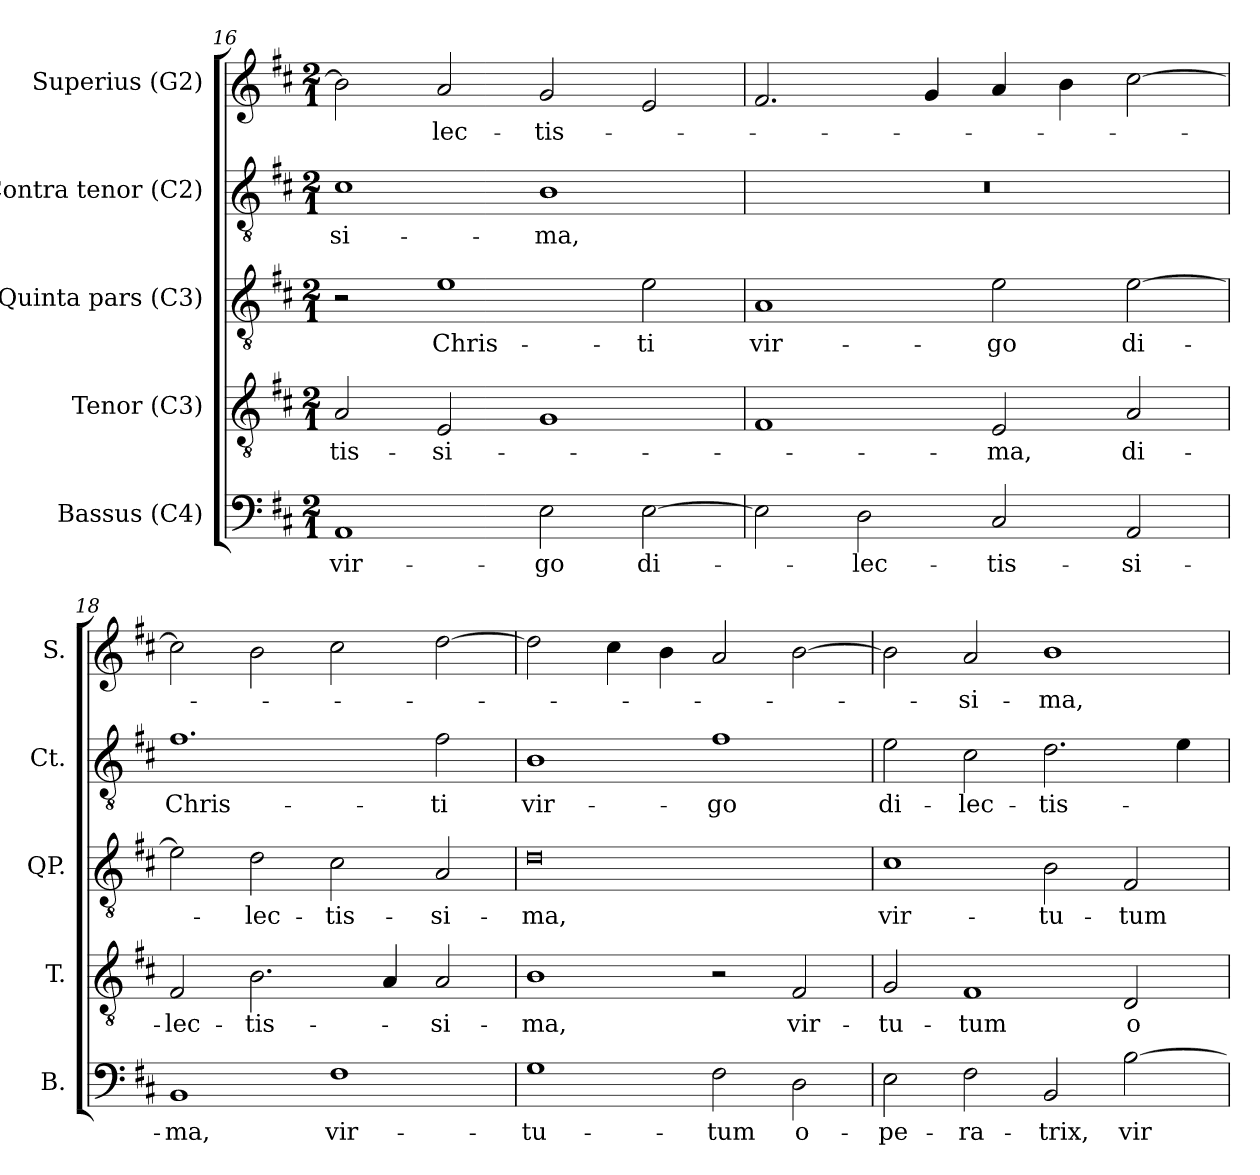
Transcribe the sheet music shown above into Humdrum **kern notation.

**kern	**text	**kern	**text	**kern	**text	**kern	**text	**kern	**text
*part5	*part5	*part4	*part4	*part3	*part3	*part2	*part2	*part1	*part1
*staff5	*staff5	*staff4	*staff4	*staff3	*staff3	*staff2	*staff2	*staff1	*staff1
*I"Bassus (C4)	*	*I"Tenor (C3)	*	*I"Quinta pars (C3)	*	*I"Contra tenor (C2)	*	*I"Superius (G2)	*
*I'B.	*	*I'T.	*	*I'QP.	*	*I'Ct.	*	*I'S.	*
*clefF4	*	*clefGv2	*	*clefGv2	*	*clefGv2	*	*clefG2	*
*	*	*ITrd7c12	*	*ITrd7c12	*	*	*	*	*
*k[f#c#]	*	*k[f#c#]	*	*k[f#c#]	*	*k[f#c#]	*	*k[f#c#]	*
*D:	*	*D:	*	*D:	*	*D:	*	*D:	*
*M2/1	*	*M2/1	*	*M2/1	*	*M2/1	*	*M2/1	*
=16	=16	=16	=16	=16	=16	=16	=16	=16	=16
!	!LO:LY:b:color=#000000	!	!	!	!	!	!	!	!
!	!	!	!LO:LY:b:color=#000000	!	!	!	!	!	!
!	!	!	!	!	!	!	!LO:LY:b:color=#000000	!	!
1AAi	vir-	2AAi/	-tis-	2r	.	1c#i	-si-	2bi\]	.
!	!	!	!LO:LY:b:color=#000000	!	!	!	!	!	!
!	!	!	!	!	!LO:LY:b:color=#000000	!	!	!	!
!	!	!	!	!	!	!	!	!	!LO:LY:b:color=#000000
.	.	2EEi/	-si-	1Ei	Chris-	.	.	2ai/	-lec-
!	!LO:LY:b:color=#000000	!	!	!	!	!	!	!	!
!	!	!	!	!	!	!	!LO:LY:b:color=#000000	!	!
!	!	!	!	!	!	!	!	!	!LO:LY:b:color=#000000
2Ei\	-go	1GGi	.	.	.	1Bi	-ma,	2gi/	-tis-
!	!LO:LY:b:color=#000000	!	!	!	!	!	!	!	!
!	!	!	!	!	!LO:LY:b:color=#000000	!	!	!	!
[2Ei\	di-	.	.	2Ei\	-ti	.	.	2ei/	.
!!LO:LB:g=z
=17	=17	=17	=17	=17	=17	=17	=17	=17	=17
!	!	!	!	!	!LO:LY:b:color=#000000	!LO:N:vis=1	!	!	!
2Ei\]	.	1FF#i	.	1AAi	vir-	0r	.	2.f#i/	.
!	!LO:LY:b:color=#000000	!	!	!	!	!	!	!	!
2Di\	-lec-	.	.	.	.	.	.	.	.
.	.	.	.	.	.	.	.	4gi/	.
!	!LO:LY:b:color=#000000	!	!	!	!	!	!	!	!
!	!	!	!LO:LY:b:color=#000000	!	!	!	!	!	!
!	!	!	!	!	!LO:LY:b:color=#000000	!	!	!	!
2C#i/	-tis-	2EEi/	-ma,	2Ei\	-go	.	.	4ai/	.
.	.	.	.	.	.	.	.	4bi\	.
!	!LO:LY:b:color=#000000	!	!	!	!	!	!	!	!
!	!	!	!LO:LY:b:color=#000000	!	!	!	!	!	!
!	!	!	!	!	!LO:LY:b:color=#000000	!	!	!	!
2AAi/	-si-	2AAi/	di-	[2Ei\	di-	.	.	[2cc#i\	.
=18	=18	=18	=18	=18	=18	=18	=18	=18	=18
!	!LO:LY:b:color=#000000	!	!	!	!	!	!	!	!
!	!	!	!LO:LY:b:color=#000000	!	!	!	!	!	!
!	!	!	!	!	!	!	!LO:LY:b:color=#000000	!	!
1BBi	-ma,	2FF#i/	-lec-	2Ei\]	.	1.f#i	Chris-	2cc#i\]	.
!	!	!	!LO:LY:b:color=#000000	!	!	!	!	!	!
!	!	!	!	!	!LO:LY:b:color=#000000	!	!	!	!
.	.	2.BBi\	-tis-	2Di\	-lec-	.	.	2bi\	.
!	!LO:LY:b:color=#000000	!	!	!	!	!	!	!	!
!	!	!	!	!	!LO:LY:b:color=#000000	!	!	!	!
1F#i	vir-	.	.	2C#i\	-tis-	.	.	2cc#i\	.
.	.	4AAi/	.	.	.	.	.	.	.
!	!	!	!LO:LY:b:color=#000000	!	!	!	!	!	!
!	!	!	!	!	!LO:LY:b:color=#000000	!	!	!	!
!	!	!	!	!	!	!	!LO:LY:b:color=#000000	!	!
.	.	2AAi/	-si-	2AAi/	-si-	2f#i\	-ti	[2ddi\	.
=19	=19	=19	=19	=19	=19	=19	=19	=19	=19
!	!LO:LY:b:color=#000000	!	!	!	!	!	!	!	!
!	!	!	!LO:LY:b:color=#000000	!	!	!	!	!	!
!	!	!	!	!	!LO:LY:b:color=#000000	!	!	!	!
!	!	!	!	!	!	!	!LO:LY:b:color=#000000	!	!
1Gi	-tu-	1BBi	-ma,	0Di	-ma,	1Bi	vir-	2ddi\]	.
.	.	.	.	.	.	.	.	4cc#i\	.
.	.	.	.	.	.	.	.	4bi\	.
!	!LO:LY:b:color=#000000	!	!	!	!	!	!	!	!
!	!	!	!	!	!	!	!LO:LY:b:color=#000000	!	!
2F#i\	-tum	2r	.	.	.	1f#i	-go	2ai/	.
!	!LO:LY:b:color=#000000	!	!	!	!	!	!	!	!
!	!	!	!LO:LY:b:color=#000000	!	!	!	!	!	!
2Di\	o-	2FF#i/	vir-	.	.	.	.	[2bi\	.
=20	=20	=20	=20	=20	=20	=20	=20	=20	=20
!	!LO:LY:b:color=#000000	!	!	!	!	!	!	!	!
!	!	!	!LO:LY:b:color=#000000	!	!	!	!	!	!
!	!	!	!	!	!LO:LY:b:color=#000000	!	!	!	!
!	!	!	!	!	!	!	!LO:LY:b:color=#000000	!	!
2Ei\	-pe-	2GGi/	-tu-	1C#i	vir-	2ei\	di-	2bi\]	.
!	!LO:LY:b:color=#000000	!	!	!	!	!	!	!	!
!	!	!	!LO:LY:b:color=#000000	!	!	!	!	!	!
!	!	!	!	!	!	!	!LO:LY:b:color=#000000	!	!
!	!	!	!	!	!	!	!	!	!LO:LY:b:color=#000000
2F#i\	-ra-	1FF#i	-tum	.	.	2c#i\	-lec-	2ai/	-si-
!	!LO:LY:b:color=#000000	!	!	!	!	!	!	!	!
!	!	!	!	!	!LO:LY:b:color=#000000	!	!	!	!
!	!	!	!	!	!	!	!LO:LY:b:color=#000000	!	!
!	!	!	!	!	!	!	!	!	!LO:LY:b:color=#000000
2BBi/	-trix,	.	.	2BBi\	-tu-	2.di\	-tis-	1bi	-ma,
!	!LO:LY:b:color=#000000	!	!	!	!	!	!	!	!
!	!	!	!LO:LY:b:color=#000000	!	!	!	!	!	!
!	!	!	!	!	!LO:LY:b:color=#000000	!	!	!	!
[2Bi\	vir-	2DDi/	o-	2FF#i/	-tum	.	.	.	.
.	.	.	.	.	.	4ei\	.	.	.
=	=	=	=	=	=	=	=	=	=
*-	*-	*-	*-	*-	*-	*-	*-	*-	*-
